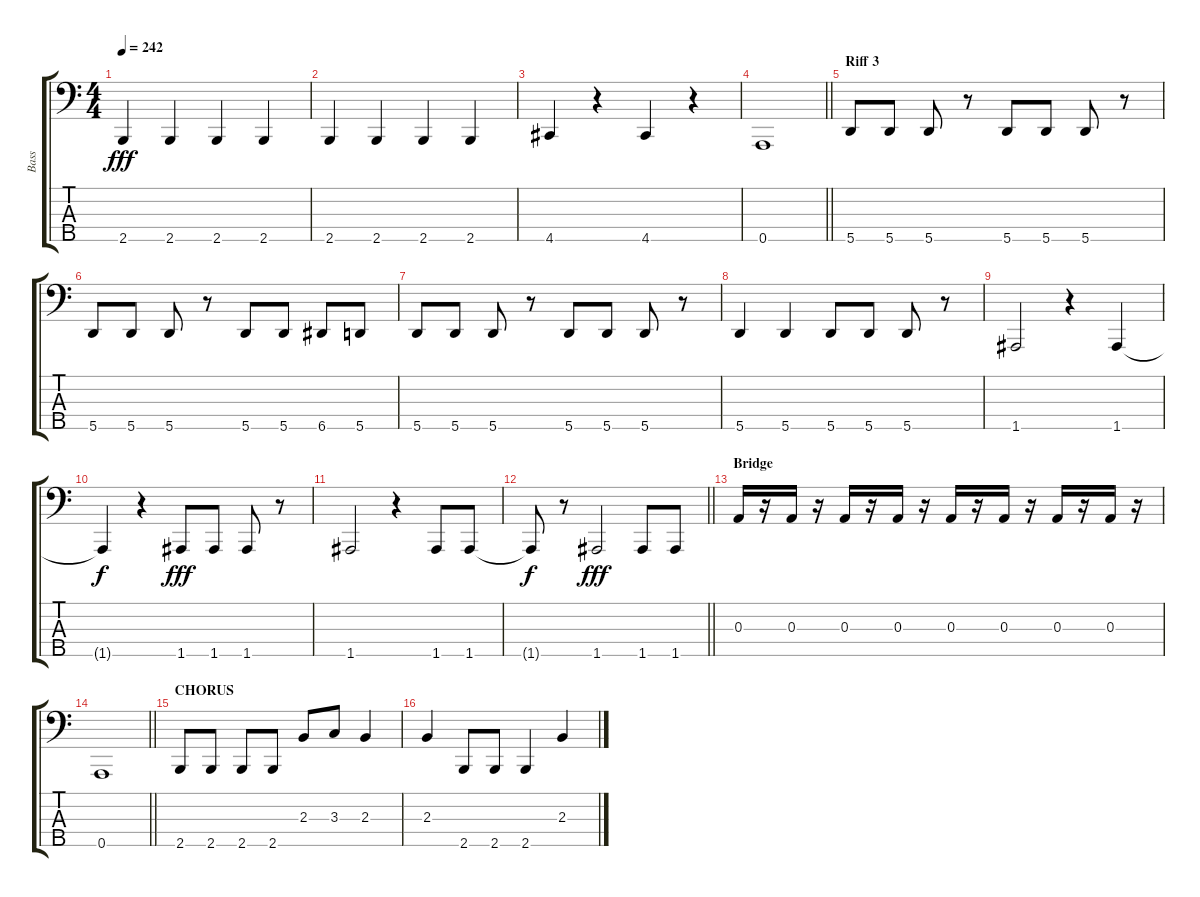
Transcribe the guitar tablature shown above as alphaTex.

\track ("Bass" "Bass") {instrument electricbasspick}
\staff {score tabs}
\tuning (G2 D2 A1 E1 A0) {hide}
\ts (4 4)
\tempo 242
\clef f4
\ks c
2.5.4{dy fff} 2.5.4 2.5.4 2.5.4 |
2.5.4 2.5.4 2.5.4 2.5.4 |
4.5.4 r.4 4.5.4 r.4 |
\barLineRight lightlight
0.5.1 |
\section ("" "Riff 3")
5.5.8 5.5.8 5.5.8 r.8 5.5.8 5.5.8 5.5.8 r.8 |
5.5.8 5.5.8 5.5.8 r.8 5.5.8 5.5.8 6.5.8 5.5.8 |
5.5.8 5.5.8 5.5.8 r.8 5.5.8 5.5.8 5.5.8 r.8 |
5.5.4 5.5.4 5.5.8 5.5.8 5.5.8 r.8 |
1.5.2 r.4 1.5.4 |
1.5{t}.4{dy f} r.4 1.5.8{dy fff} 1.5.8 1.5.8 r.8 |
1.5.2 r.4 1.5.8 1.5.8 |
\barLineRight lightlight
1.5{t}.8{dy f} r.8 1.5.2{dy fff} 1.5.8 1.5.8 |
\section ("" "Bridge")
0.3.16 r.16 0.3.16 r.16 0.3.16 r.16 0.3.16 r.16 0.3.16 r.16 0.3.16 r.16 0.3.16 r.16 0.3.16 r.16 |
\barLineRight lightlight
0.5.1 |
\section ("" "CHORUS")
2.5.8 2.5.8 2.5.8 2.5.8 2.3.8 3.3.8 2.3.4 |
2.3.4 2.5.8 2.5.8 2.5.4 2.3.4
